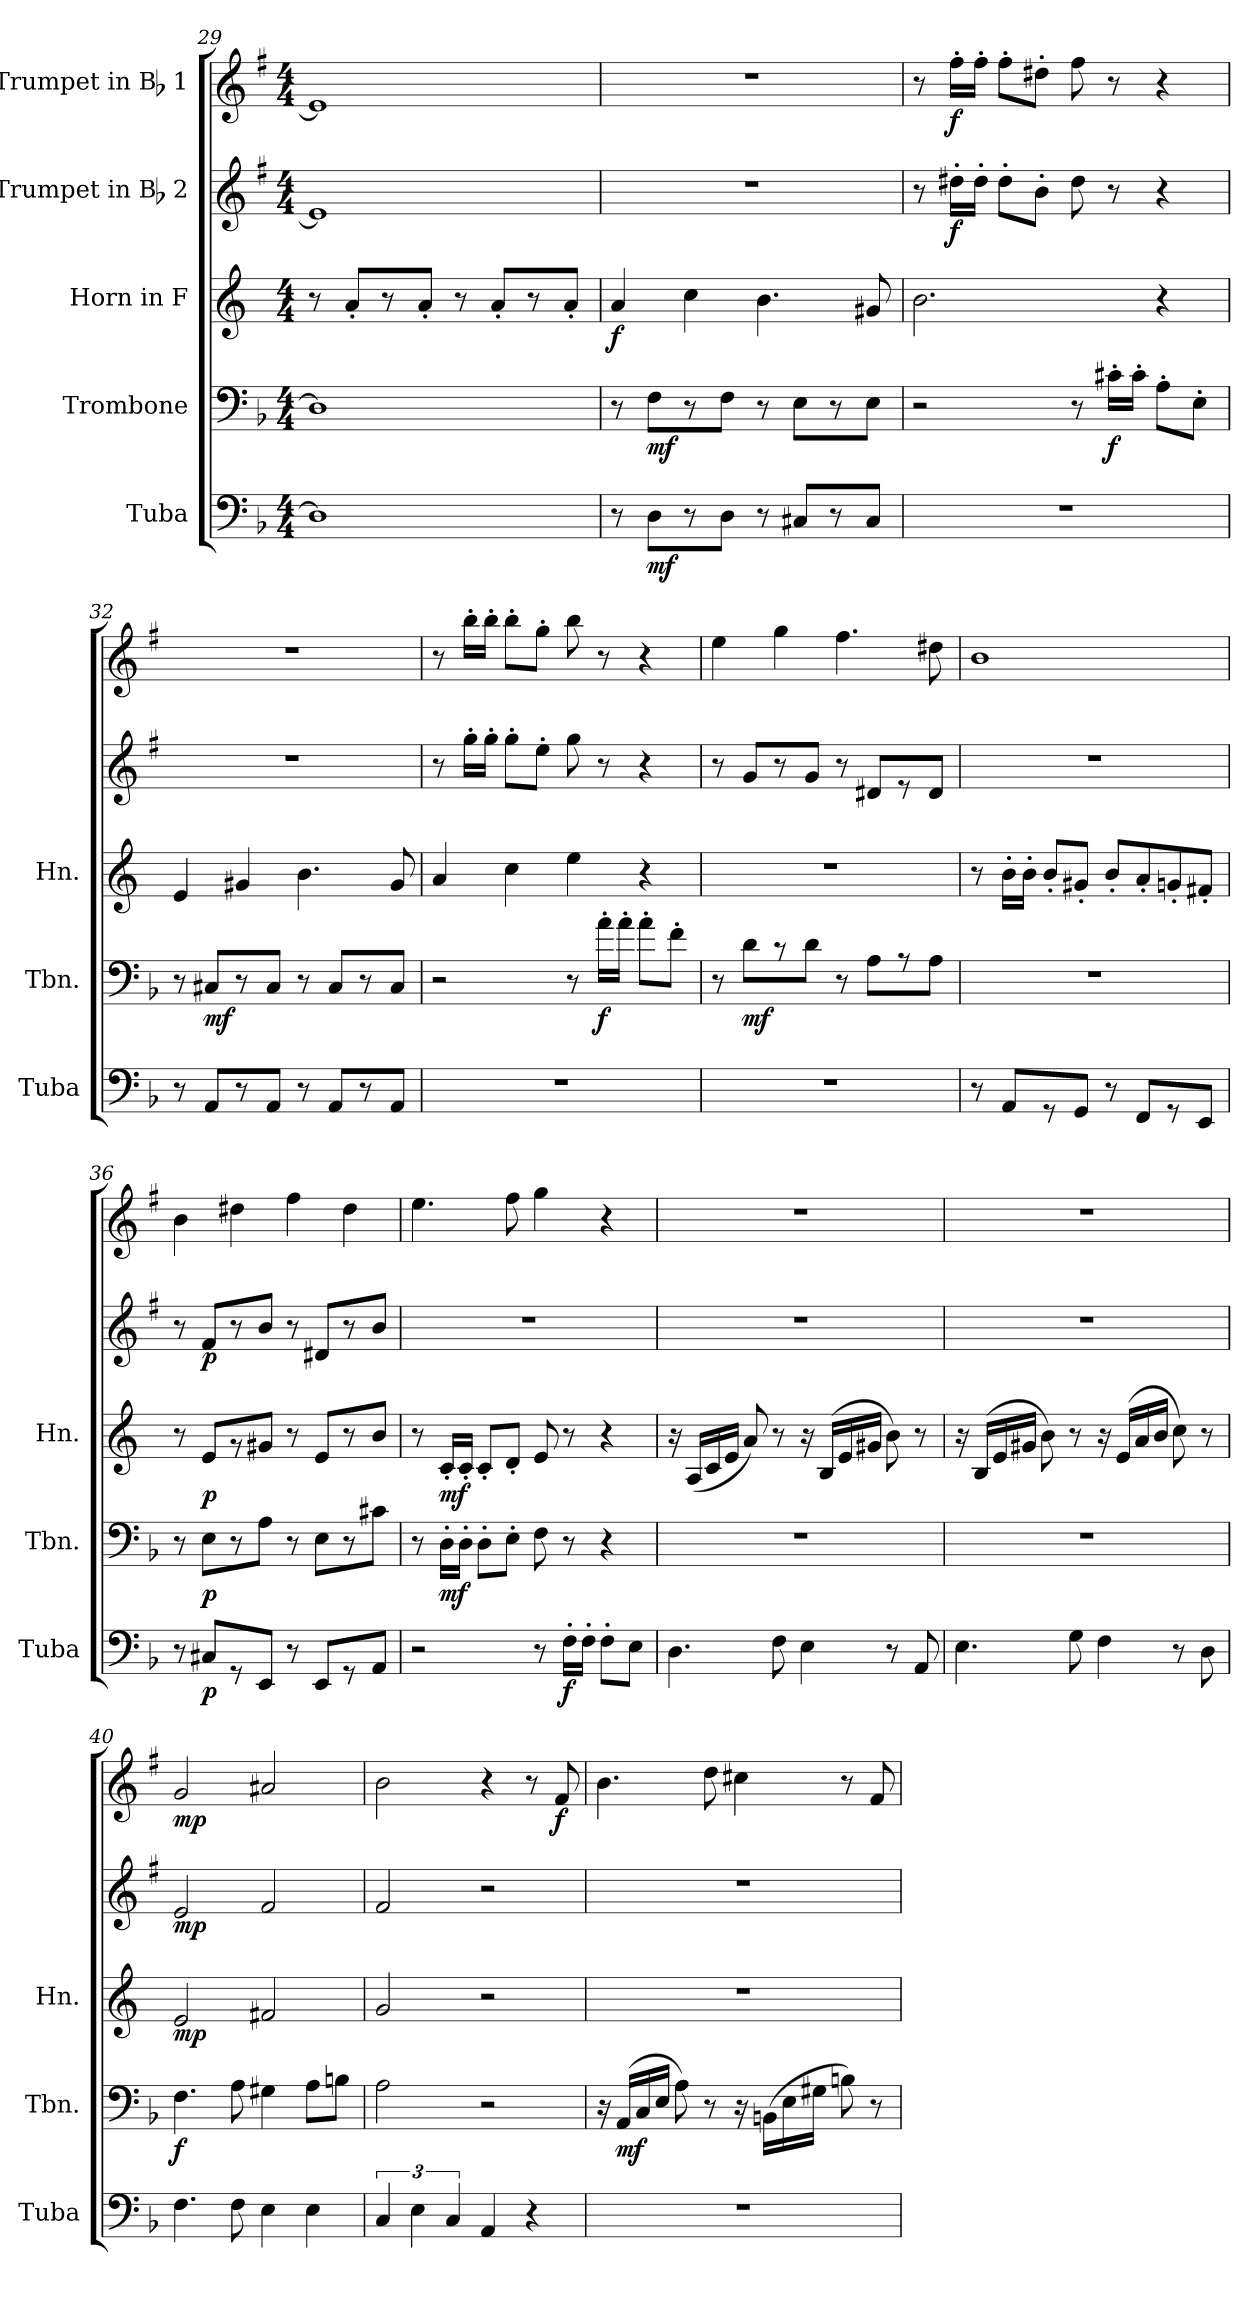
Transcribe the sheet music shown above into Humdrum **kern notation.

**kern	**dynam	**kern	**dynam	**kern	**dynam	**kern	**dynam	**kern	**dynam
*part5	*part5	*part4	*part4	*part3	*part3	*part2	*part2	*part1	*part1
*staff5	*staff5	*staff4	*staff4	*staff3	*staff3	*staff2	*staff2	*staff1	*staff1
*I"Tuba	*	*I"Trombone	*	*I"Horn in F	*	*I"Trumpet in Bb 2	*	*I"Trumpet in Bb 1	*
*I'Tuba	*	*I'Tbn.	*	*I'Hn.	*	*	*	*	*
*clefF4	*	*clefF4	*	*clefG2	*	*clefG2	*	*clefG2	*
*	*	*	*	*ITrd4c7	*	*ITrd1c2	*	*ITrd1c2	*
*k[b-]	*	*k[b-]	*	*k[b-]	*	*k[b-]	*	*k[b-]	*
*d:	*	*d:	*	*d:	*	*d:	*	*d:	*
*M4/4	*	*M4/4	*	*M4/4	*	*M4/4	*	*M4/4	*
=29	=29	=29	=29	=29	=29	=29	=29	=29	=29
1D]	.	1D]	.	8r	.	1d]	.	1d]	.
.	.	.	.	8d'</L	.	.	.	.	.
.	.	.	.	8r	.	.	.	.	.
.	.	.	.	8d'</J	.	.	.	.	.
.	.	.	.	8r	.	.	.	.	.
.	.	.	.	8d'</L	.	.	.	.	.
.	.	.	.	8r	.	.	.	.	.
.	.	.	.	8d'</J	.	.	.	.	.
=30	=30	=30	=30	=30	=30	=30	=30	=30	=30
!	!	!	!	!	!LO:DY:b	!	!	!	!
8r	.	8r	.	4d/	f	1r	.	1r	.
!	!LO:DY:b	!	!LO:DY:b	!	!	!	!	!	!
8D\L	mf	8F\L	mf	.	.	.	.	.	.
8r	.	8r	.	4f\	.	.	.	.	.
8D\J	.	8F\J	.	.	.	.	.	.	.
8r	.	8r	.	4.e\	.	.	.	.	.
8C#X/L	.	8E\L	.	.	.	.	.	.	.
8r	.	8r	.	.	.	.	.	.	.
8C#/J	.	8E\J	.	8c#X/	.	.	.	.	.
=31	=31	=31	=31	=31	=31	=31	=31	=31	=31
1r	.	2r	.	2.e\	.	8r	.	8r	.
!	!	!	!	!	!	!	!LO:DY:b	!	!LO:DY:b
.	.	.	.	.	.	16cc#X'>\LL	f	16ee'>\LL	f
.	.	.	.	.	.	16cc#'>\JJ	.	16ee'>\JJ	.
.	.	.	.	.	.	8cc#'>\L	.	8ee'>\L	.
.	.	.	.	.	.	8a'>\J	.	8cc#X'>\J	.
.	.	8r	.	.	.	8cc#\	.	8ee\	.
!	!	!	!LO:DY:b	!	!	!	!	!	!
.	.	16c#X'>\LL	f	.	.	8r	.	8r	.
.	.	16c#'>\JJ	.	.	.	.	.	.	.
.	.	8A'>\L	.	4r	.	4r	.	4r	.
.	.	8E'>\J	.	.	.	.	.	.	.
!!LO:LB:g=z
=32	=32	=32	=32	=32	=32	=32	=32	=32	=32
8r	.	8r	.	4A/	.	1r	.	1r	.
!	!	!	!LO:DY:b	!	!	!	!	!	!
8AA/L	.	8C#X/L	mf	.	.	.	.	.	.
8r	.	8r	.	4c#X/	.	.	.	.	.
8AA/J	.	8C#/J	.	.	.	.	.	.	.
8r	.	8r	.	4.e\	.	.	.	.	.
8AA/L	.	8C#/L	.	.	.	.	.	.	.
8r	.	8r	.	.	.	.	.	.	.
8AA/J	.	8C#/J	.	8c#/	.	.	.	.	.
=33	=33	=33	=33	=33	=33	=33	=33	=33	=33
1r	.	2r	.	4d/	.	8r	.	8r	.
.	.	.	.	.	.	16ff'>\LL	.	16aa'>\LL	.
.	.	.	.	.	.	16ff'>\JJ	.	16aa'>\JJ	.
.	.	.	.	4f\	.	8ff'>\L	.	8aa'>\L	.
.	.	.	.	.	.	8dd'>\J	.	8ff'>\J	.
.	.	8r	.	4a\	.	8ff\	.	8aa\	.
!	!	!	!LO:DY:b	!	!	!	!	!	!
.	.	16a'>\LL	f	.	.	8r	.	8r	.
.	.	16a'>\JJ	.	.	.	.	.	.	.
.	.	8a'>\L	.	4r	.	4r	.	4r	.
.	.	8f'>\J	.	.	.	.	.	.	.
=34	=34	=34	=34	=34	=34	=34	=34	=34	=34
1r	.	8r	.	1r	.	8r	.	4dd\	.
!	!	!	!LO:DY:b	!	!	!	!	!	!
.	.	8d\L	mf	.	.	8f/L	.	.	.
.	.	8r	.	.	.	8r	.	4ff\	.
.	.	8d\J	.	.	.	8f/J	.	.	.
.	.	8r	.	.	.	8r	.	4.ee\	.
.	.	8A\L	.	.	.	8c#X/L	.	.	.
.	.	8r	.	.	.	8r	.	.	.
.	.	8A\J	.	.	.	8c#/J	.	8cc#X\	.
=35	=35	=35	=35	=35	=35	=35	=35	=35	=35
8r	.	1r	.	8r	.	1r	.	1a	.
8AA/L	.	.	.	16e'<\LL	.	.	.	.	.
.	.	.	.	16e'<\JJ	.	.	.	.	.
8r	.	.	.	8e'</L	.	.	.	.	.
8GG/J	.	.	.	8c#X'</J	.	.	.	.	.
8r	.	.	.	8e'</L	.	.	.	.	.
8FF/L	.	.	.	8d'</	.	.	.	.	.
8r	.	.	.	8cn'</	.	.	.	.	.
8EE/J	.	.	.	8Bn'</J	.	.	.	.	.
!!LO:PB:g=z
=36	=36	=36	=36	=36	=36	=36	=36	=36	=36
8r	.	8r	.	8r	.	8r	.	4a\	.
!	!LO:DY:b	!	!LO:DY:b	!	!LO:DY:b	!	!LO:DY:b	!	!
8C#X/L	p	8E\L	p	8A/L	p	8e/L	p	.	.
8r	.	8r	.	8r	.	8r	.	4cc#X\	.
8EE/J	.	8A\J	.	8c#X/J	.	8a/J	.	.	.
8r	.	8r	.	8r	.	8r	.	4ee\	.
8EE/L	.	8E\L	.	8A/L	.	8c#X/L	.	.	.
8r	.	8r	.	8r	.	8r	.	4cc#\	.
8AA/J	.	8c#X\J	.	8e/J	.	8a/J	.	.	.
=37	=37	=37	=37	=37	=37	=37	=37	=37	=37
2r	.	8r	.	8r	.	1r	.	4.dd\	.
!	!	!	!LO:DY:b	!	!LO:DY:b	!	!	!	!
.	.	16D'>\LL	mf	16F'</LL	mf	.	.	.	.
.	.	16D'>\JJ	.	16F'</JJ	.	.	.	.	.
.	.	8D'>\L	.	8F'</L	.	.	.	.	.
.	.	8E'>\J	.	8G'</J	.	.	.	8ee\	.
8r	.	8F\	.	8A/	.	.	.	4ff\	.
!	!LO:DY:b	!	!	!	!	!	!	!	!
16F'>\LL	f	8r	.	8r	.	.	.	.	.
16F'>\JJ	.	.	.	.	.	.	.	.	.
8F'>\L	.	4r	.	4r	.	.	.	4r	.
8E\J	.	.	.	.	.	.	.	.	.
=38	=38	=38	=38	=38	=38	=38	=38	=38	=38
4.D\	.	1r	.	16r	.	1r	.	1r	.
.	.	.	.	(<16D/LL	.	.	.	.	.
.	.	.	.	16F/	.	.	.	.	.
.	.	.	.	16A/JJ	.	.	.	.	.
.	.	.	.	8d/)	.	.	.	.	.
8F\	.	.	.	8r	.	.	.	.	.
4E\	.	.	.	16r	.	.	.	.	.
.	.	.	.	(<16E/LL	.	.	.	.	.
.	.	.	.	16A/	.	.	.	.	.
.	.	.	.	16c#X/JJ	.	.	.	.	.
8r	.	.	.	8e\)	.	.	.	.	.
8AA/	.	.	.	8r	.	.	.	.	.
!!LO:LB:g=z
=39	=39	=39	=39	=39	=39	=39	=39	=39	=39
4.E\	.	1r	.	16r	.	1r	.	1r	.
.	.	.	.	(<16E/LL	.	.	.	.	.
.	.	.	.	16A/	.	.	.	.	.
.	.	.	.	16c#X/JJ	.	.	.	.	.
.	.	.	.	8e\)	.	.	.	.	.
8G\	.	.	.	8r	.	.	.	.	.
4F\	.	.	.	16r	.	.	.	.	.
.	.	.	.	(<16A/LL	.	.	.	.	.
.	.	.	.	16d/	.	.	.	.	.
.	.	.	.	16e/JJ	.	.	.	.	.
8r	.	.	.	8f\)	.	.	.	.	.
8D\	.	.	.	8r	.	.	.	.	.
=40	=40	=40	=40	=40	=40	=40	=40	=40	=40
!	!	!	!LO:DY:b	!	!LO:DY:b	!	!LO:DY:b	!	!LO:DY:b
4.F\	.	4.F\	f	2A/	mp	2d/	mp	2f/	mp
8F\	.	8A\	.	.	.	.	.	.	.
4E\	.	4G#X\	.	2Bn/	.	2e/	.	2g#X/	.
4E\	.	8A\L	.	.	.	.	.	.	.
.	.	8Bn\J	.	.	.	.	.	.	.
=41	=41	=41	=41	=41	=41	=41	=41	=41	=41
6C/	.	2A\	.	2c/	.	2e/	.	2a\	.
6E\	.	.	.	.	.	.	.	.	.
6C/	.	.	.	.	.	.	.	.	.
4AA/	.	2r	.	2r	.	2r	.	4r	.
4r	.	.	.	.	.	.	.	8r	.
!	!	!	!	!	!	!	!	!	!LO:DY:b
.	.	.	.	.	.	.	.	8e/	f
!!LO:PB:g=z
=42	=42	=42	=42	=42	=42	=42	=42	=42	=42
1r	.	16r	.	1r	.	1r	.	4.a\	.
!	!	!	!LO:DY:b	!	!	!	!	!	!
.	.	(>16AA/LL	mf	.	.	.	.	.	.
.	.	16C/	.	.	.	.	.	.	.
.	.	16E/JJ	.	.	.	.	.	.	.
.	.	8A\)	.	.	.	.	.	.	.
.	.	8r	.	.	.	.	.	8cc\	.
.	.	16r	.	.	.	.	.	4bn\	.
.	.	(>16BBn\LL	.	.	.	.	.	.	.
.	.	16E\	.	.	.	.	.	.	.
.	.	16G#X\JJ	.	.	.	.	.	.	.
.	.	8Bn\)	.	.	.	.	.	8r	.
.	.	8r	.	.	.	.	.	8e/	.
=	=	=	=	=	=	=	=	=	=
*-	*-	*-	*-	*-	*-	*-	*-	*-	*-
